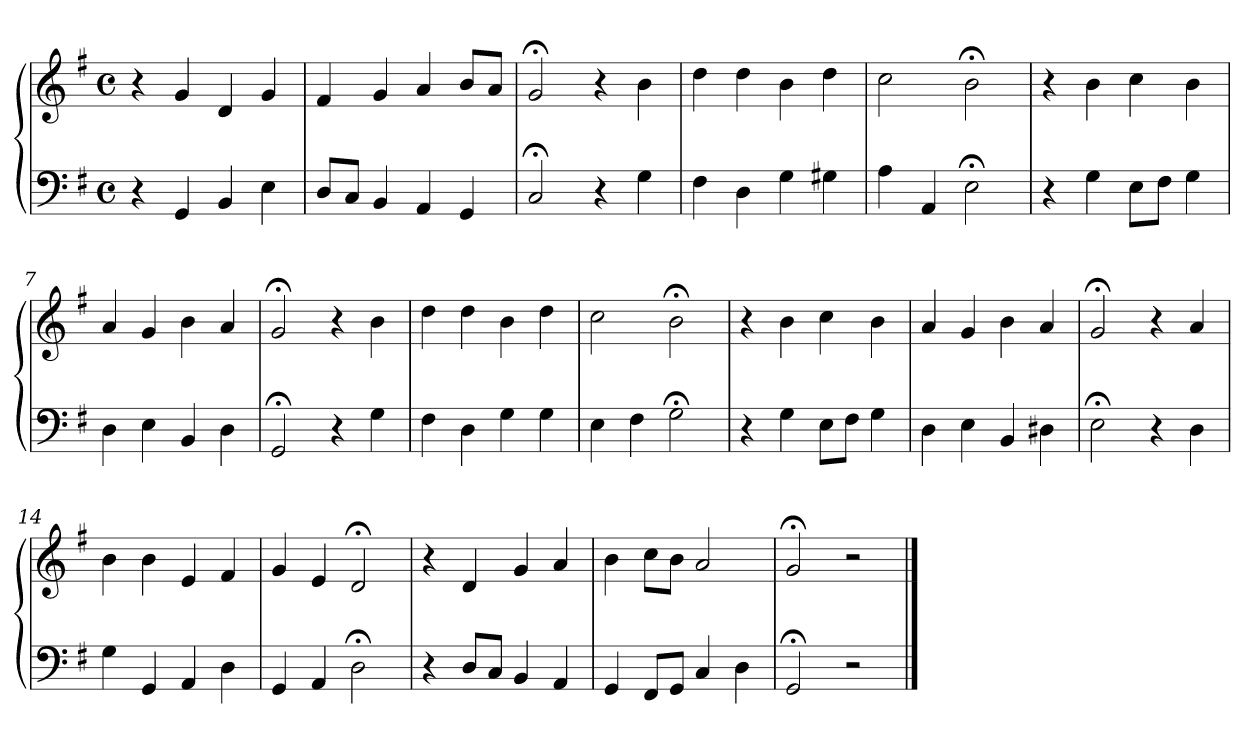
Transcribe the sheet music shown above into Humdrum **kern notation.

**kern	**kern
*part1	*part1
*staff2	*staff1
*clefF4	*clefG2
*k[f#]	*k[f#]
*M4/4	*M4/4
*met(c)	*met(c)
=1	=1
4r	4r
4GG	4g
4BB	4d
4E	4g
=2	=2
8DL	4f#
8CJ	.
4BB	4g
4AA	4a
4GG	8bL
.	8aJ
=3	=3
2C;<	2g;<
4r	4r
4G	4b
=4	=4
4F#	4dd
4D	4dd
4G	4b
4G#X	4dd
=5	=5
4A	2cc
4AA	.
2E;<	2b;<
=6	=6
4r	4r
4G	4b
8EL	4cc
8F#J	.
4G	4b
=7	=7
4D	4a
4E	4g
4BB	4b
4D	4a
!!LO:LB:g=z
=8	=8
2GG;<	2g;<
4r	4r
4G	4b
=9	=9
4F#	4dd
4D	4dd
4G	4b
4G	4dd
=10	=10
4E	2cc
4F#	.
2G;<	2b;<
=11	=11
4r	4r
4G	4b
8EL	4cc
8F#J	.
4G	4b
=12	=12
4D	4a
4E	4g
4BB	4b
4D#X	4a
=13	=13
2E;<	2g;<
4r	4r
4D	4a
=14	=14
4G	4b
4GG	4b
4AA	4e
4D	4f#
=15	=15
4GG	4g
4AA	4e
2D;<	2d;<
!!LO:LB:g=z
=16	=16
4r	4r
8DL	4d
8CJ	.
4BB	4g
4AA	4a
=17	=17
4GG	4b
8FF#L	8ccL
8GGJ	8bJ
4C	2a
4D	.
=18	=18
2GG;<	2g;<
2r	2r
==	==
*-	*-
